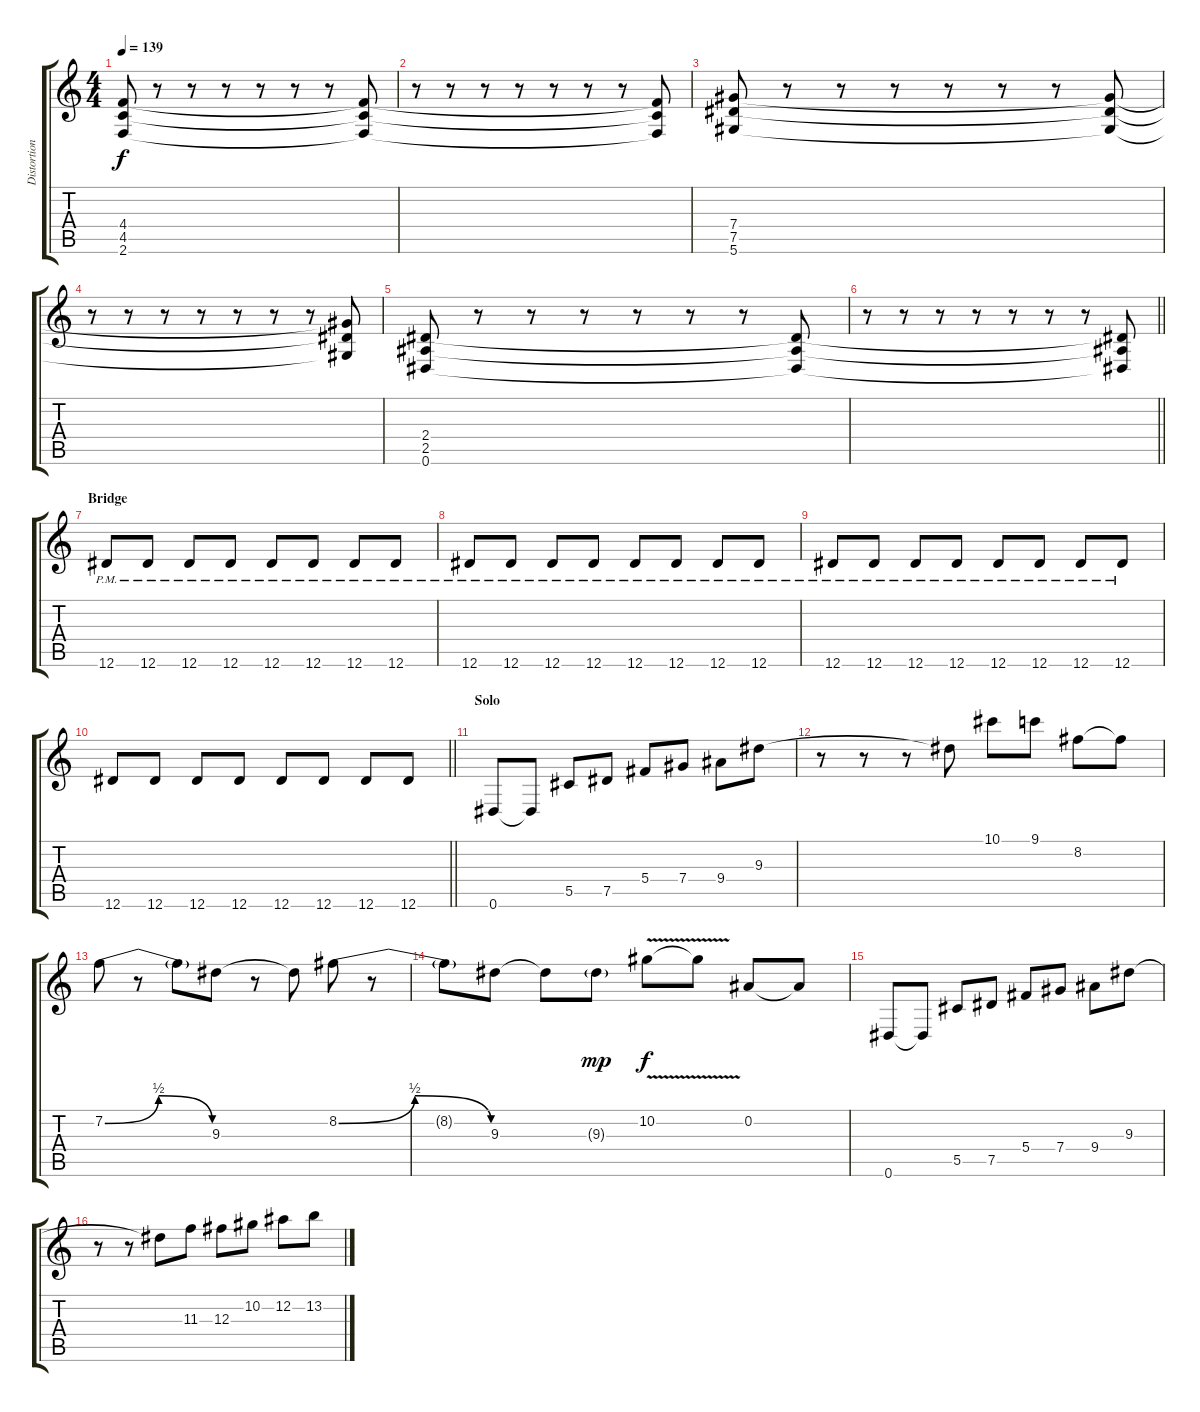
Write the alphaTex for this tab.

\track ("Distortion" "Distortion") {instrument distortionguitar}
\staff {score tabs}
\tuning (Eb4 Bb3 Gb3 Db3 Ab2 Eb2) {hide}
\ts (4 4)
\tempo 139
\clef g2
\ks c
(4.4 4.5 2.6).8{dy f} r.8 r.8 r.8 r.8 r.8 r.8 (4.4{t} 4.5{t} 2.6{t}).8 |
r.8 r.8 r.8 r.8 r.8 r.8 r.8 (4.4{t} 4.5{t} 2.6{t}).8 |
(7.4 7.5 5.6).8 r.8 r.8 r.8 r.8 r.8 r.8 (7.4{t} 7.5{t} 5.6{t}).8 |
r.8 r.8 r.8 r.8 r.8 r.8 r.8 (7.4{t} 7.5{t} 5.6{t}).8 |
(2.4 2.5 0.6).8 r.8 r.8 r.8 r.8 r.8 r.8 (2.4{t} 2.5{t} 0.6{t}).8 |
\barLineRight lightlight
r.8 r.8 r.8 r.8 r.8 r.8 r.8 (2.4{t} 2.5{t} 0.6{t}).8 |
\section ("" "Bridge")
12.6{pm}.8 12.6{pm}.8 12.6{pm}.8 12.6{pm}.8 12.6{pm}.8 12.6{pm}.8 12.6{pm}.8 12.6{pm}.8 |
12.6{pm}.8 12.6{pm}.8 12.6{pm}.8 12.6{pm}.8 12.6{pm}.8 12.6{pm}.8 12.6{pm}.8 12.6{pm}.8 |
12.6{pm}.8 12.6{pm}.8 12.6{pm}.8 12.6{pm}.8 12.6{pm}.8 12.6{pm}.8 12.6{pm}.8 12.6{pm}.8 |
\barLineRight lightlight
12.6.8 12.6.8 12.6.8 12.6.8 12.6.8 12.6.8 12.6.8 12.6.8 |
\section ("" "Solo")
0.6.8 0.6{t}.8 5.5.8 7.5.8 5.4.8 7.4.8 9.4.8 9.3.8 |
r.8 r.8 r.8 9.3{t}.8 10.1.8 9.1.8 8.2.8 8.2{t}.8 |
7.2{be (bendrelease 0 0 15 2 45 2 60 0)}.8 r.8 7.2{t}.8 9.3.8 r.8 9.3{t}.8 8.2{be (bendrelease 0 0 15 2 50 2 60 0)}.8 r.8 |
8.2{t}.8 9.3.8 9.3{t}.8 9.3{g}.8{dy mp} 10.2{v}.8{dy f} 10.2{t}.8 0.2.8 0.2{t}.8 |
0.6.8 0.6{t}.8 5.5.8 7.5.8 5.4.8 7.4.8 9.4.8 9.3.8 |
r.8 r.8 9.3{t}.8 11.3.8 12.3.8 10.2.8 12.2.8 13.2.8
